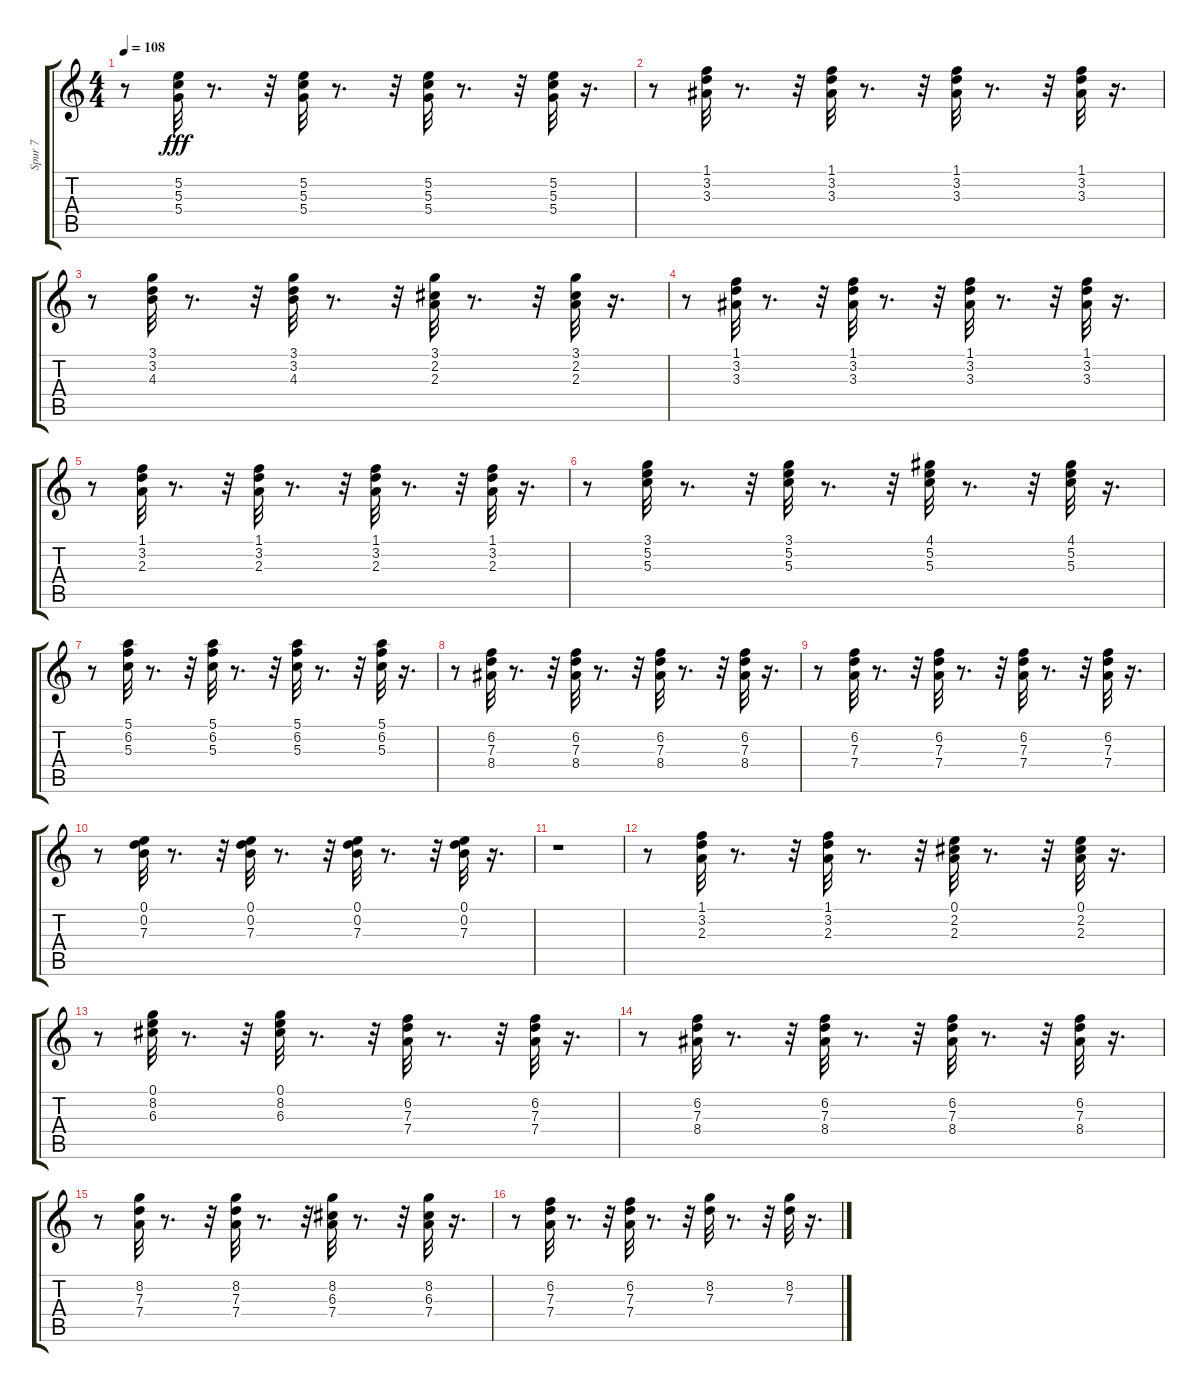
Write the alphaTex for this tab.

\track ("Spur 7" "Spur 7") {instrument electricguitarmuted}
\staff {score tabs}
\tuning (E4 B3 G3 D3 A2 E2) {hide}
\ts (4 4)
\tempo 108
\clef g2
\ks c
r.8{dy fff} (5.2 5.3 5.4).32 r.8{d} r.32 (5.2 5.3 5.4).32 r.8{d} r.32 (5.2 5.3 5.4).32 r.8{d} r.32 (5.2 5.3 5.4).32 r.16{d} |
r.8 (1.1 3.2 3.3).32 r.8{d} r.32 (1.1 3.2 3.3).32 r.8{d} r.32 (1.1 3.2 3.3).32 r.8{d} r.32 (1.1 3.2 3.3).32 r.16{d} |
r.8 (3.1 3.2 4.3).32 r.8{d} r.32 (3.1 3.2 4.3).32 r.8{d} r.32 (3.1 2.2 2.3).32 r.8{d} r.32 (3.1 2.2 2.3).32 r.16{d} |
r.8 (1.1 3.2 3.3).32 r.8{d} r.32 (1.1 3.2 3.3).32 r.8{d} r.32 (1.1 3.2 3.3).32 r.8{d} r.32 (1.1 3.2 3.3).32 r.16{d} |
r.8 (1.1 3.2 2.3).32 r.8{d} r.32 (1.1 3.2 2.3).32 r.8{d} r.32 (1.1 3.2 2.3).32 r.8{d} r.32 (1.1 3.2 2.3).32 r.16{d} |
r.8 (3.1 5.2 5.3).32 r.8{d} r.32 (3.1 5.2 5.3).32 r.8{d} r.32 (4.1 5.2 5.3).32 r.8{d} r.32 (4.1 5.2 5.3).32 r.16{d} |
r.8 (5.1 6.2 5.3).32 r.8{d} r.32 (5.1 6.2 5.3).32 r.8{d} r.32 (5.1 6.2 5.3).32 r.8{d} r.32 (5.1 6.2 5.3).32 r.16{d} |
r.8 (6.2 7.3 8.4).32 r.8{d} r.32 (6.2 7.3 8.4).32 r.8{d} r.32 (6.2 7.3 8.4).32 r.8{d} r.32 (6.2 7.3 8.4).32 r.16{d} |
r.8 (6.2 7.3 7.4).32 r.8{d} r.32 (6.2 7.3 7.4).32 r.8{d} r.32 (6.2 7.3 7.4).32 r.8{d} r.32 (6.2 7.3 7.4).32 r.16{d} |
r.8 (0.1 0.2 7.3).32 r.8{d} r.32 (0.1 0.2 7.3).32 r.8{d} r.32 (0.1 0.2 7.3).32 r.8{d} r.32 (0.1 0.2 7.3).32 r.16{d} |
r.1 |
r.8 (1.1 3.2 2.3).32 r.8{d} r.32 (1.1 3.2 2.3).32 r.8{d} r.32 (0.1 2.2 2.3).32 r.8{d} r.32 (0.1 2.2 2.3).32 r.16{d} |
r.8 (0.1 8.2 6.3).32 r.8{d} r.32 (0.1 8.2 6.3).32 r.8{d} r.32 (6.2 7.3 7.4).32 r.8{d} r.32 (6.2 7.3 7.4).32 r.16{d} |
r.8 (6.2 7.3 8.4).32 r.8{d} r.32 (6.2 7.3 8.4).32 r.8{d} r.32 (6.2 7.3 8.4).32 r.8{d} r.32 (6.2 7.3 8.4).32 r.16{d} |
r.8 (8.2 7.3 7.4).32 r.8{d} r.32 (8.2 7.3 7.4).32 r.8{d} r.32 (8.2 6.3 7.4).32 r.8{d} r.32 (8.2 6.3 7.4).32 r.16{d} |
r.8 (6.2 7.3 7.4).32 r.8{d} r.32 (6.2 7.3 7.4).32 r.8{d} r.32 (8.2 7.3).32 r.8{d} r.32 (8.2 7.3).32 r.16{d}
